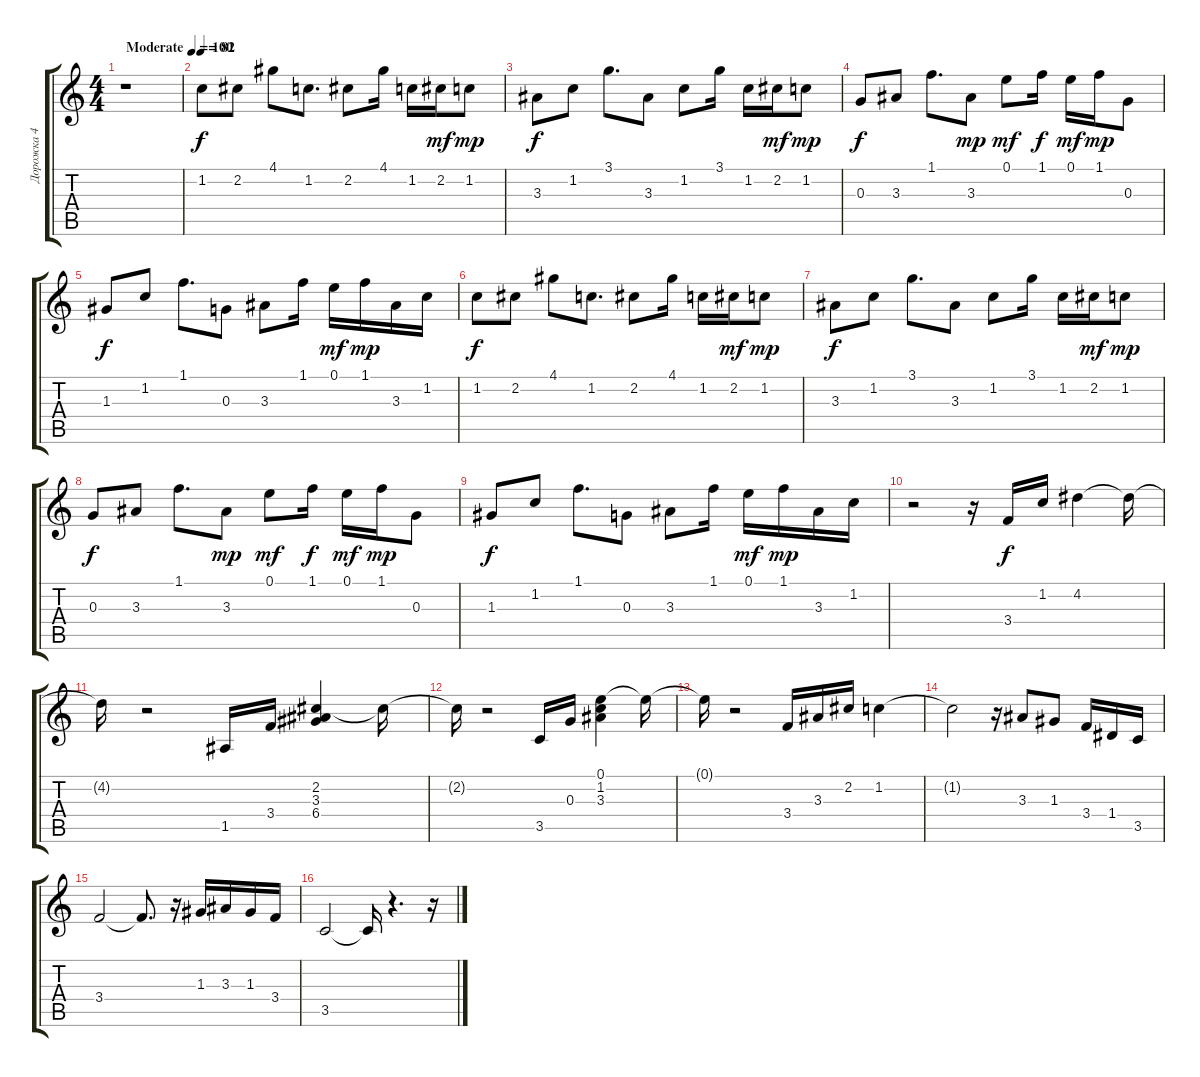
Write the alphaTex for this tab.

\track ("Дорожка 4" "Дорожка 4") {instrument electricguitarclean}
\staff {score tabs}
\tuning (E4 B3 G3 D3 A2 E2) {hide}
\ts (4 4)
\tempo (100 "Moderate")
\clef g2
\ks c
r.1{dy f instrument electricguitarclean} |
\tempo 82
1.2.8 2.2.8 4.1.8 1.2.8{d} 2.2.8 4.1.16 1.2.16 2.2.16{dy mf} 1.2.8{dy mp} |
3.3.8{dy f} 1.2.8 3.1.8{d} 3.3.8 1.2.8 3.1.16 1.2.16 2.2.16{dy mf} 1.2.8{dy mp} |
0.3.8{dy f} 3.3.8 1.1.8{d} 3.3.8{dy mp} 0.1.8{dy mf} 1.1.16{dy f} 0.1.16{dy mf} 1.1.16{dy mp} 0.3.8 |
1.3.8{dy f} 1.2.8 1.1.8{d} 0.3.8 3.3.8 1.1.16 0.1.16{dy mf} 1.1.16{dy mp} 3.3.16 1.2.16 |
1.2.8{dy f} 2.2.8 4.1.8 1.2.8{d} 2.2.8 4.1.16 1.2.16 2.2.16{dy mf} 1.2.8{dy mp} |
3.3.8{dy f} 1.2.8 3.1.8{d} 3.3.8 1.2.8 3.1.16 1.2.16 2.2.16{dy mf} 1.2.8{dy mp} |
0.3.8{dy f} 3.3.8 1.1.8{d} 3.3.8{dy mp} 0.1.8{dy mf} 1.1.16{dy f} 0.1.16{dy mf} 1.1.16{dy mp} 0.3.8 |
1.3.8{dy f} 1.2.8 1.1.8{d} 0.3.8 3.3.8 1.1.16 0.1.16{dy mf} 1.1.16{dy mp} 3.3.16 1.2.16 |
r.2 r.16 3.4.16{dy f} 1.2.16 4.2.4 4.2{t}.16 |
4.2{t}.16 r.2 1.5.16 3.4.16 (2.2 3.3 6.4).4 2.2{t}.16 |
2.2{t}.16 r.2 3.5.16 0.3.16 (0.1 1.2 3.3).4 0.1{t}.16 |
0.1{t}.16 r.2 3.4.16 3.3.16 2.2.16 1.2.4 |
1.2{t}.2 r.16 3.3.8 1.3.8 3.4.16 1.4.16 3.5.16 |
3.4.2 3.4{t}.8{d} r.16 1.3.16 3.3.16 1.3.16 3.4.16 |
3.5.2 3.5{t}.16 r.4{d} r.16
